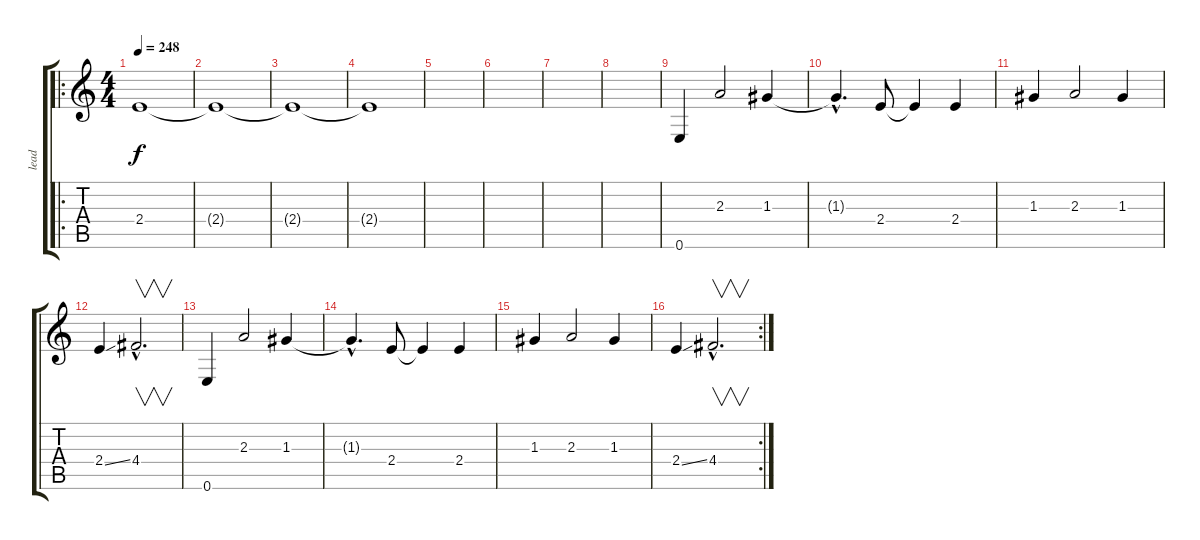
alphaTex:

\track ("lead" "lead") {instrument overdrivenguitar}
\staff {score tabs}
\tuning (E4 B3 G3 D3 A2 E2) {hide}
\ro
\ts (4 4)
\tempo 248
\clef g2
\ks c
2.4.1{dy f} |
2.4{t}.1 |
2.4{t}.1 |
2.4{t}.1 |
|
|
|
|
0.6.4 2.3.2 1.3.4 |
1.3{hac t}.4{d} 2.4.8 2.4{t}.4 2.4.4 |
1.3.4 2.3.2 1.3.4 |
2.4{ss}.4 4.4{hac}.2{v d} |
0.6.4 2.3.2 1.3.4 |
1.3{hac t}.4{d} 2.4.8 2.4{t}.4 2.4.4 |
1.3.4 2.3.2 1.3.4 |
\rc 2
2.4{ss}.4 4.4{hac}.2{v d}
